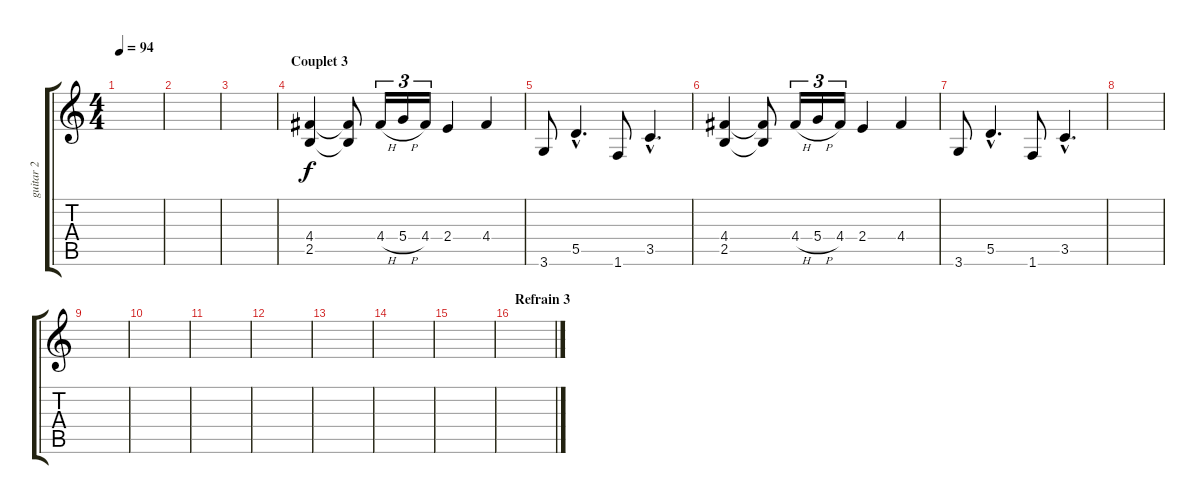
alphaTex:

\track ("guitar 2" "guitar 2") {instrument overdrivenguitar}
\staff {score tabs}
\tuning (E4 B3 G3 D3 A2 E2) {hide}
\ts (4 4)
\tempo 94
\clef g2
\ks c
|
|
|
\section ("" "Couplet 3")
(4.4 2.5).4 (4.4{t} 2.5{t}).8 4.4{h}.16{tu (3 2)} 5.4{h}.16{tu (3 2)} 4.4.16{tu (3 2)} 2.4.4 4.4.4 |
3.6.8 5.5{hac}.4{d} 1.6.8 3.5{hac}.4{d} |
(4.4 2.5).4 (4.4{t} 2.5{t}).8 4.4{h}.16{tu (3 2)} 5.4{h}.16{tu (3 2)} 4.4.16{tu (3 2)} 2.4.4 4.4.4 |
3.6.8 5.5{hac}.4{d} 1.6.8 3.5{hac}.4{d} |
|
|
|
|
|
|
|
|
\section ("" "Refrain 3")
